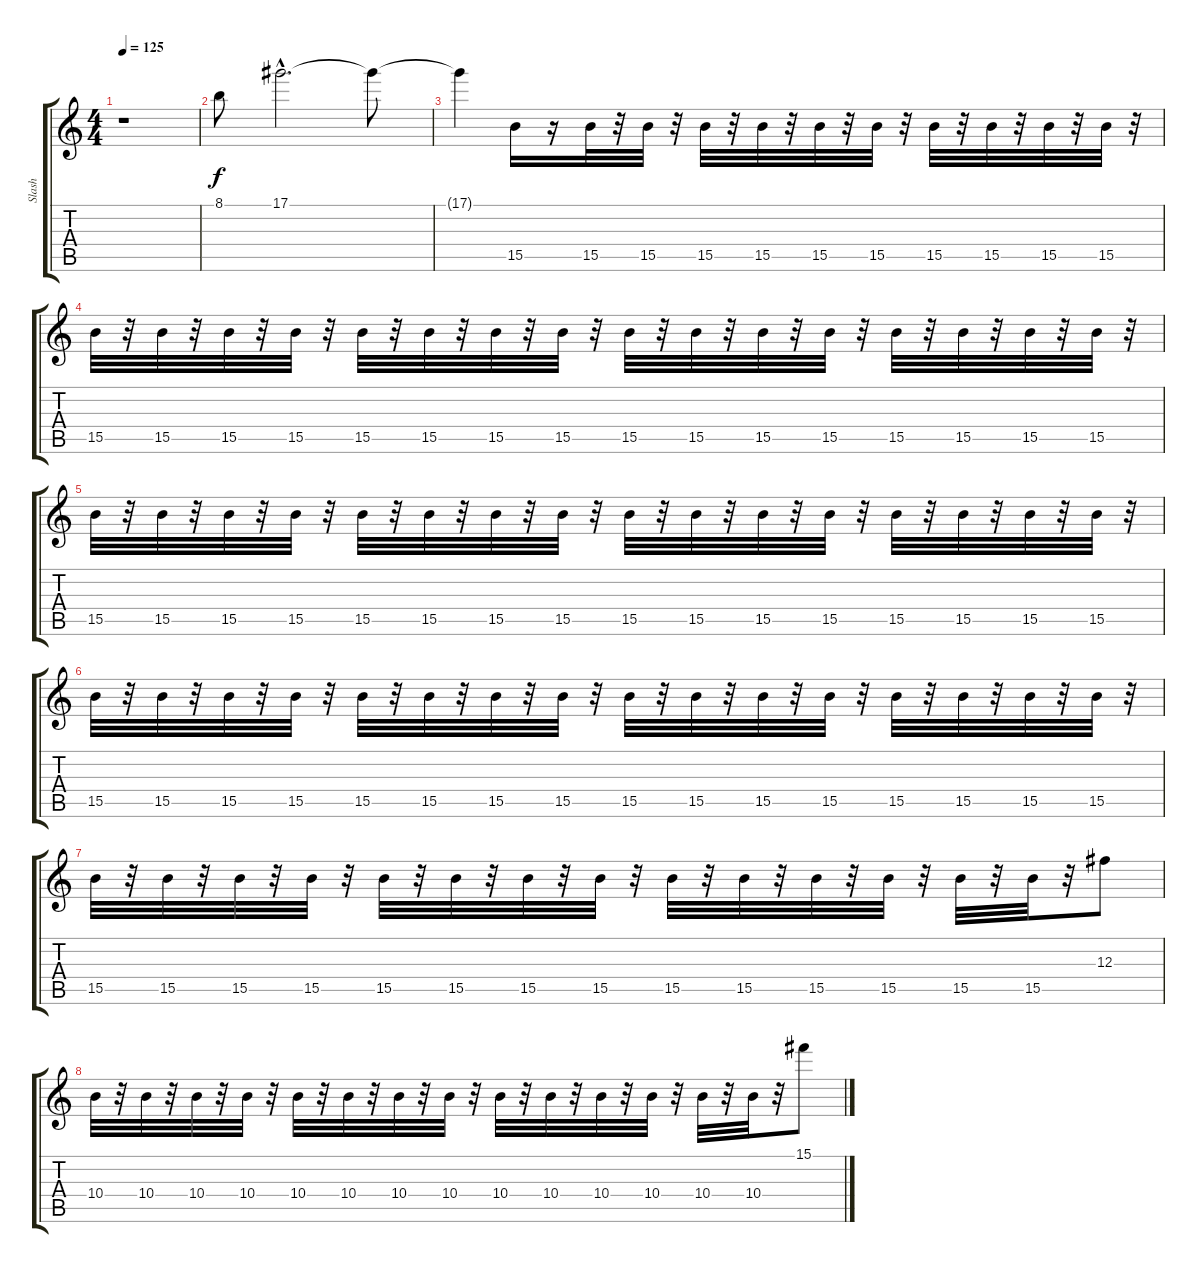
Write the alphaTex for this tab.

\track ("Slash" "Slash") {instrument overdrivenguitar}
\staff {score tabs}
\tuning (Eb4 Bb3 Gb3 Db3 Ab2 Eb2) {hide}
\ts (4 4)
\tempo 125
\clef g2
\ks c
r.1{dy f} |
8.1.8 17.1{hac}.2{d} 17.1{t}.8 |
17.1{t}.4 15.5.16 r.16 15.5.32 r.32 15.5.32 r.32 15.5.32 r.32 15.5.32 r.32 15.5.32 r.32 15.5.32 r.32 15.5.32 r.32 15.5.32 r.32 15.5.32 r.32 15.5.32 r.32 |
15.5.32 r.32 15.5.32 r.32 15.5.32 r.32 15.5.32 r.32 15.5.32 r.32 15.5.32 r.32 15.5.32 r.32 15.5.32 r.32 15.5.32 r.32 15.5.32 r.32 15.5.32 r.32 15.5.32 r.32 15.5.32 r.32 15.5.32 r.32 15.5.32 r.32 15.5.32 r.32 |
15.5.32 r.32 15.5.32 r.32 15.5.32 r.32 15.5.32 r.32 15.5.32 r.32 15.5.32 r.32 15.5.32 r.32 15.5.32 r.32 15.5.32 r.32 15.5.32 r.32 15.5.32 r.32 15.5.32 r.32 15.5.32 r.32 15.5.32 r.32 15.5.32 r.32 15.5.32 r.32 |
15.5.32 r.32 15.5.32 r.32 15.5.32 r.32 15.5.32 r.32 15.5.32 r.32 15.5.32 r.32 15.5.32 r.32 15.5.32 r.32 15.5.32 r.32 15.5.32 r.32 15.5.32 r.32 15.5.32 r.32 15.5.32 r.32 15.5.32 r.32 15.5.32 r.32 15.5.32 r.32 |
15.5.32 r.32 15.5.32 r.32 15.5.32 r.32 15.5.32 r.32 15.5.32 r.32 15.5.32 r.32 15.5.32 r.32 15.5.32 r.32 15.5.32 r.32 15.5.32 r.32 15.5.32 r.32 15.5.32 r.32 15.5.32 r.32 15.5.32 r.32 12.3.8 |
10.4.32 r.32 10.4.32 r.32 10.4.32 r.32 10.4.32 r.32 10.4.32 r.32 10.4.32 r.32 10.4.32 r.32 10.4.32 r.32 10.4.32 r.32 10.4.32 r.32 10.4.32 r.32 10.4.32 r.32 10.4.32 r.32 10.4.32 r.32 15.1.8
